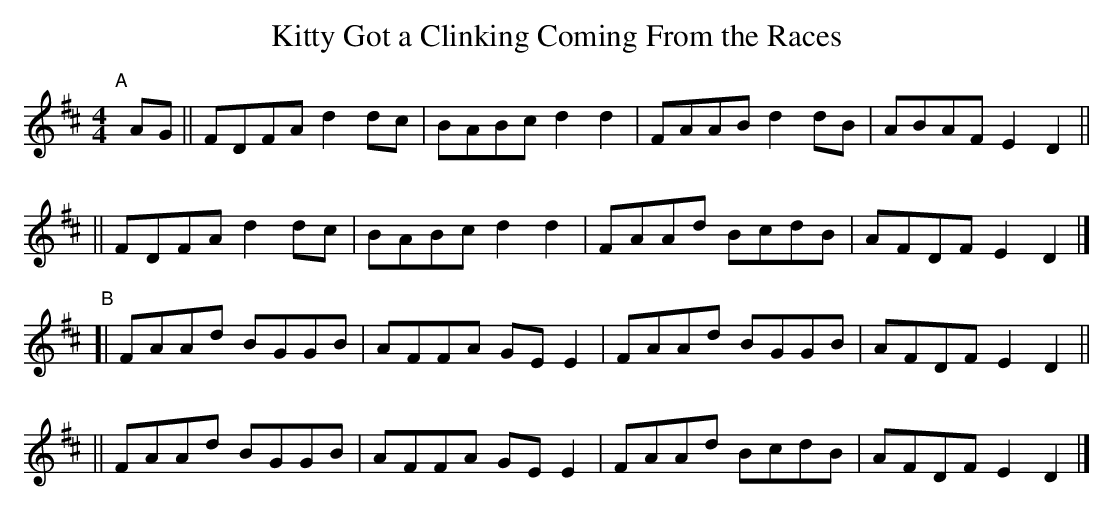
X:1
T: Kitty Got a Clinking Coming From the Races
M: 4/4
L: 1/8
K: D
"^A"[|] AG \
|| FDFA d2dc | BABc d2d2 | FAAB d2dB | ABAF E2D2 ||
|| FDFA d2dc | BABc d2d2 | FAAd BcdB | AFDF E2D2 |]
"^B"\
[| FAAd BGGB | AFFA GEE2 | FAAd BGGB | AFDF E2D2 ||
|| FAAd BGGB | AFFA GEE2 | FAAd BcdB | AFDF E2D2 |]
